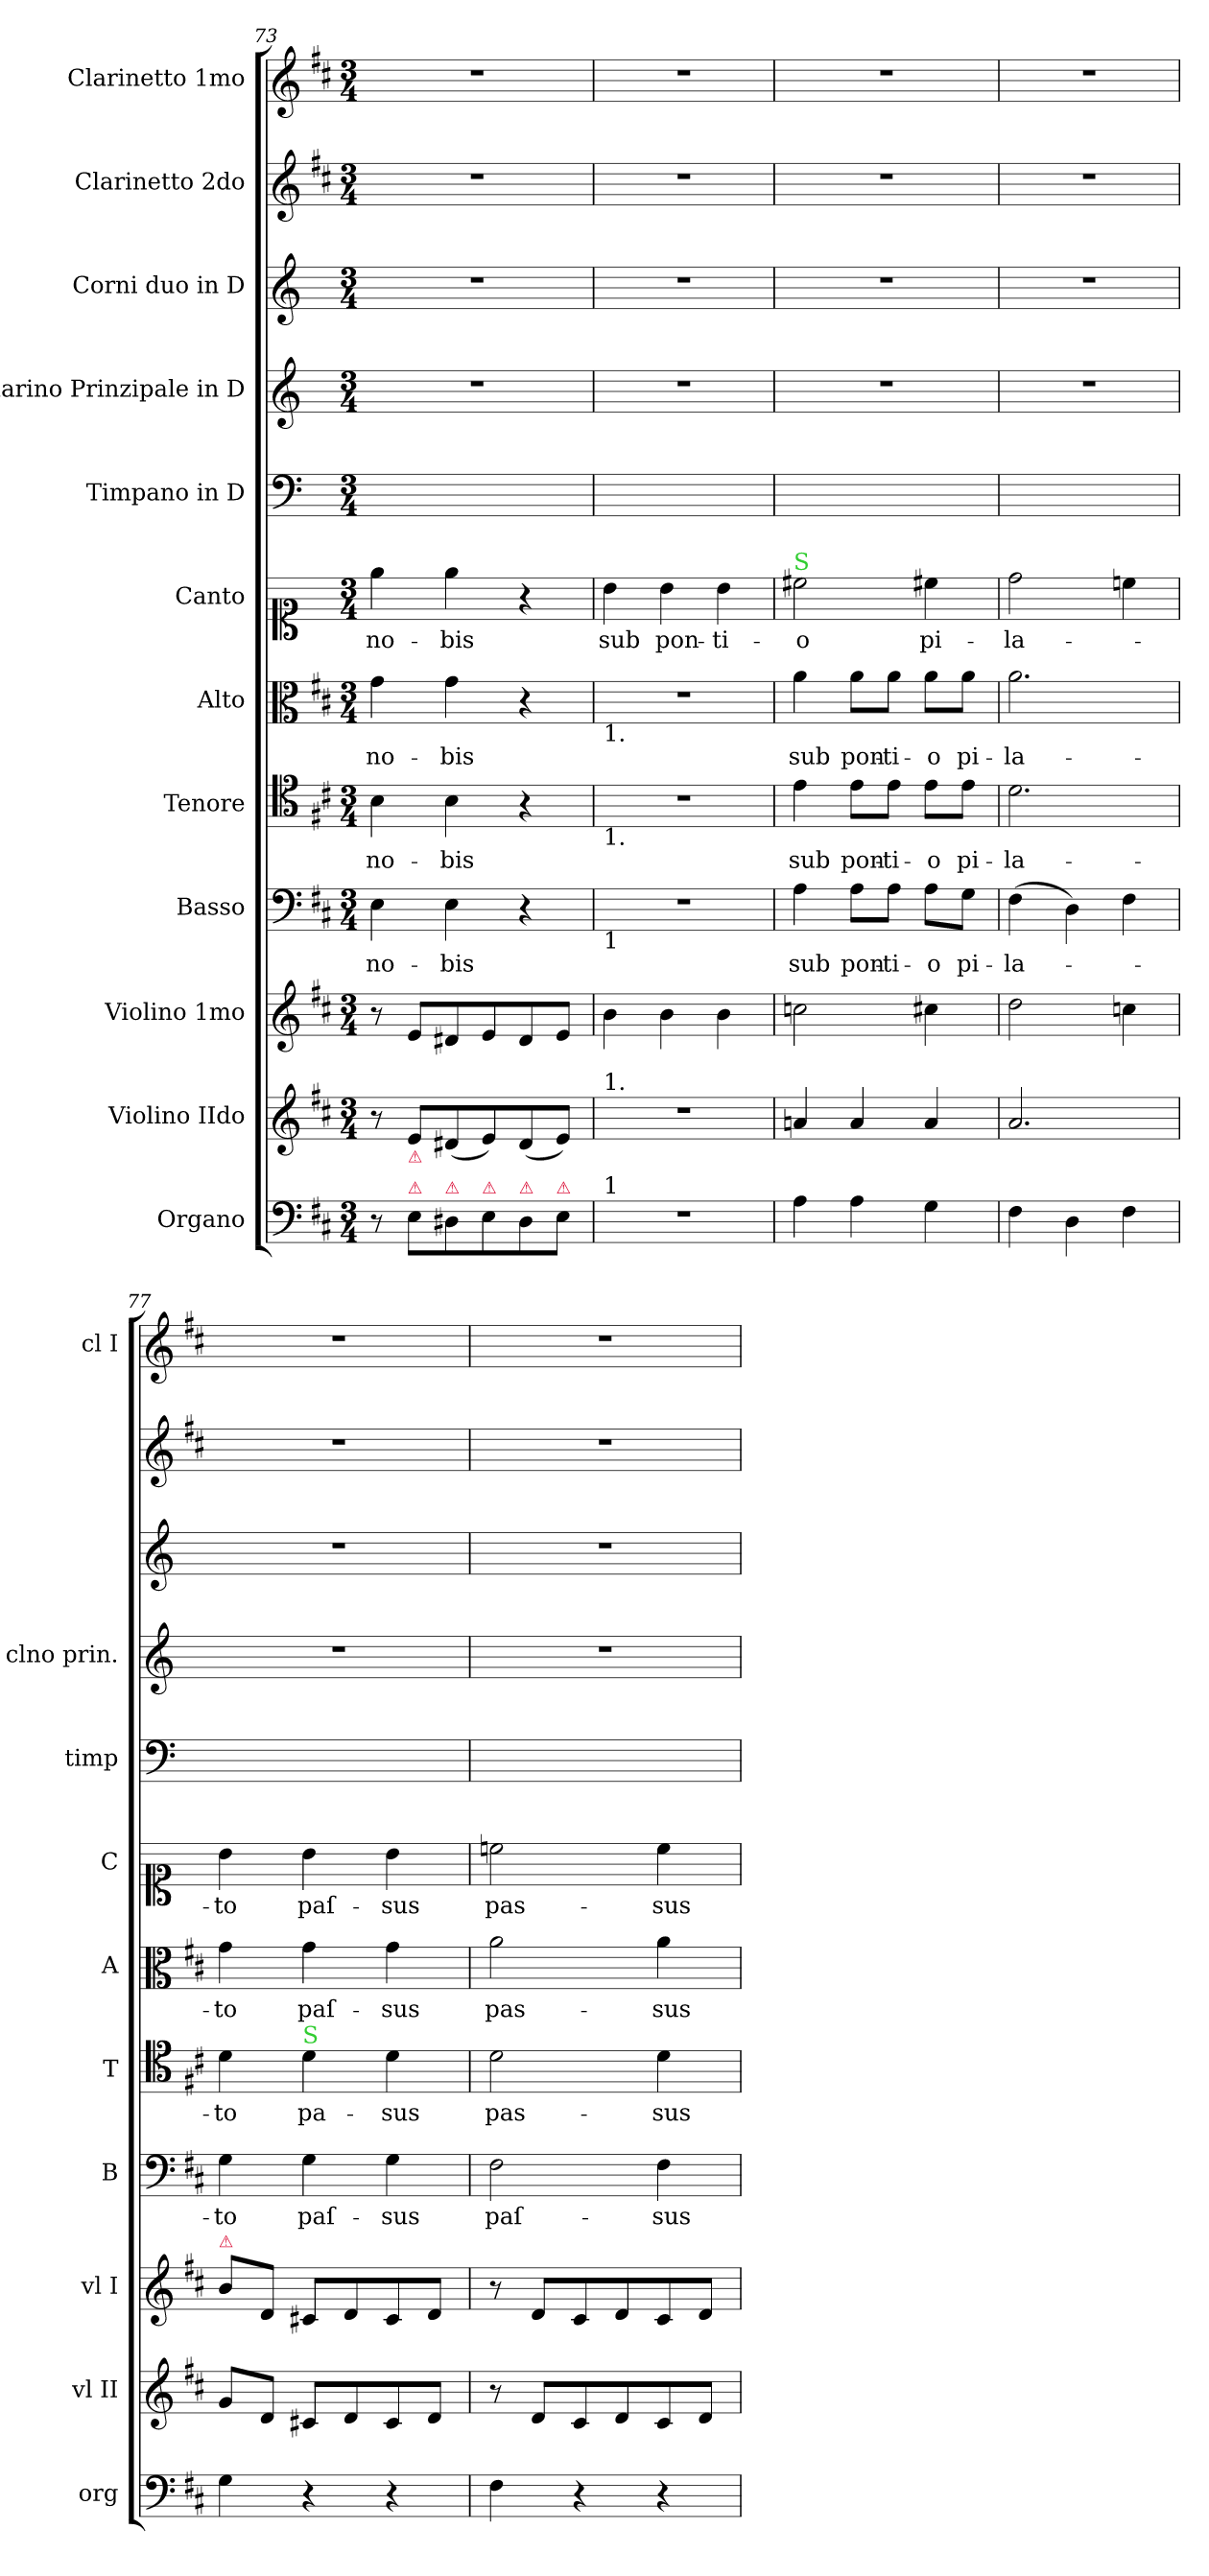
**kern	**kern	**kern	**kern	**text	**kern	**text	**kern	**text	**kern	**text	**kern	**kern	**kern	**kern	**kern
*part12	*part11	*part10	*part9	*part9	*part8	*part8	*part7	*part7	*part6	*part6	*part5	*part4	*part3	*part2	*part1
*staff12	*staff11	*staff10	*staff9	*staff9	*staff8	*staff8	*staff7	*staff7	*staff6	*staff6	*staff5	*staff4	*staff3	*staff2	*staff1
*I"Organo	*I"Violino IIdo	*I"Violino 1mo	*I"Basso	*	*I"Tenore	*	*I"Alto	*	*I"Canto	*	*I"Timpano in D	*I"Clarino Prinzipale in D	*I"Corni duo in D	*I"Clarinetto 2do	*I"Clarinetto 1mo
*I'org	*I'vl II	*I'vl I	*I'B	*	*I'T	*	*I'A	*	*I'C	*	*I'timp	*I'clno prin.	*	*	*I'cl I
*clefF4	*clefG2	*clefG2	*clefF4	*	*clefC4	*	*clefC3	*	*clefC1	*	*clefF4	*clefG2	*clefG2	*clefG2	*clefG2
*	*	*	*	*	*	*	*	*	*	*	*ITrd-1c-2	*ITrd-1c-2	*ITrd6c10	*	*
*k[f#c#]	*k[f#c#]	*k[f#c#]	*k[f#c#]	*	*k[f#c#]	*	*k[f#c#]	*	*	*	*k[f#c#]	*k[f#c#]	*k[f#c#]	*k[f#c#]	*k[f#c#]
*M3/4	*M3/4	*M3/4	*M3/4	*	*M3/4	*	*M3/4	*	*M3/4	*	*M3/4	*M3/4	*M3/4	*M3/4	*M3/4
=73	=73	=73	=73	=73	=73	=73	=73	=73	=73	=73	=73	=73	=73	=73	=73
8r	8r	8r	4E\	no-	4B\	no-	4g\	no-	4ee\	no-	2.ryy	2.r	2.r	2.r	2.r
!	!LO:TX:b:color=crimson:t=⚠	!	!	!	!	!	!	!	!	!	!	!	!	!	!
!LO:TX:a:color=crimson:t=⚠	!	!	!	!	!	!	!	!	!	!	!	!	!	!	!
8E\L	8e/L	8e/L	.	.	.	.	.	.	.	.	.	.	.	.	.
!LO:TX:a:color=crimson:t=⚠	!	!	!	!	!	!	!	!	!	!	!	!	!	!	!
8D#X\	(8d#X/	8d#X/	4E\	-bis	4B\	-bis	4g\	-bis	4ee\	-bis	.	.	.	.	.
!LO:TX:a:color=crimson:t=⚠	!	!	!	!	!	!	!	!	!	!	!	!	!	!	!
8E\	8e/)	8e/	.	.	.	.	.	.	.	.	.	.	.	.	.
!LO:TX:a:color=crimson:t=⚠	!	!	!	!	!	!	!	!	!	!	!	!	!	!	!
8D#\	(8d#/	8d#/	4r	.	4r	.	4r	.	4r	.	.	.	.	.	.
!LO:TX:a:color=crimson:t=⚠	!	!	!	!	!	!	!	!	!	!	!	!	!	!	!
8E\J	8e/J)	8e/J	.	.	.	.	.	.	.	.	.	.	.	.	.
=74	=74	=74	=74	=74	=74	=74	=74	=74	=74	=74	=74	=74	=74	=74	=74
!	!	!	!	!	!	!	!LO:TX:b:t=1.	!	!	!	!	!	!	!	!
!	!	!	!	!	!LO:TX:b:t=1.	!	!	!	!	!	!	!	!	!	!
!	!	!	!LO:TX:b:t=1	!	!	!	!	!	!	!	!	!	!	!	!
!	!LO:TX:a:t=1.	!	!	!	!	!	!	!	!	!	!	!	!	!	!
!LO:TX:a:t=1	!	!	!	!	!	!	!	!	!	!	!	!	!	!	!
2.r	2.r	4b\	2.r	.	2.r	.	2.r	.	4b\	sub	2.ryy	2.r	2.r	2.r	2.r
.	.	4b\	.	.	.	.	.	.	4b\	pon-	.	.	.	.	.
.	.	4b\	.	.	.	.	.	.	4b\	-ti-	.	.	.	.	.
=75	=75	=75	=75	=75	=75	=75	=75	=75	=75	=75	=75	=75	=75	=75	=75
!	!	!	!	!	!	!	!	!	!LO:TX:a:color=limegreen:t=S	!	!	!	!	!	!
4A\	4an/	2ccn\	4A\	sub	4e\	sub	4a\	sub	2cc#\	-o	2.ryy	2.r	2.r	2.r	2.r
4A\	4a/	.	8A\L	pon-	8e\L	pon-	8a\L	pon-	.	.	.	.	.	.	.
.	.	.	8A\J	-ti-	8e\J	-ti-	8a\J	-ti-	.	.	.	.	.	.	.
4G\	4a/	4cc#X\	8A\L	-o	8e\L	-o	8a\L	-o	4cc#X\	pi-	.	.	.	.	.
.	.	.	8G\J	pi-	8e\J	pi-	8a\J	pi-	.	.	.	.	.	.	.
=76	=76	=76	=76	=76	=76	=76	=76	=76	=76	=76	=76	=76	=76	=76	=76
4F#\	2.a/	2dd\	(4F#\	-la-	2.d\	-la-	2.a\	-la-	2dd\	-la-	2.ryy	2.r	2.r	2.r	2.r
4D\	.	.	4D\)	.	.	.	.	.	.	.	.	.	.	.	.
4F#\	.	4ccn\	4F#\	.	.	.	.	.	4ccn\	.	.	.	.	.	.
=77	=77	=77	=77	=77	=77	=77	=77	=77	=77	=77	=77	=77	=77	=77	=77
!	!	!LO:TX:a:color=crimson:t=⚠	!	!	!	!	!	!	!	!	!	!	!	!	!
4G\	8g/L	8b\L	4G\	-to	4d\	-to	4g\	-to	4b\	-to	2.ryy	2.r	2.r	2.r	2.r
.	8d/J	8d/J	.	.	.	.	.	.	.	.	.	.	.	.	.
!	!	!	!	!	!LO:TX:a:color=limegreen:t=S	!	!	!	!	!	!	!	!	!	!
4r	8c#X/L	8c#X/L	4G\	paſ-	4d\	pa-	4g\	paſ-	4b\	paſ-	.	.	.	.	.
.	8d/	8d/	.	.	.	.	.	.	.	.	.	.	.	.	.
4r	8c#/	8c#/	4G\	-sus	4d\	-sus	4g\	-sus	4b\	-sus	.	.	.	.	.
.	8d/J	8d/J	.	.	.	.	.	.	.	.	.	.	.	.	.
=78	=78	=78	=78	=78	=78	=78	=78	=78	=78	=78	=78	=78	=78	=78	=78
!	!	!	!	!LO:LY:i	!	!LO:LY:i	!	!LO:LY:i	!	!LO:LY:i	!	!	!	!	!
4F#\	8r	8r	2F#\	paſ-	2d\	pas-	2a\	pas-	2ccn\	pas-	2.ryy	2.r	2.r	2.r	2.r
.	8d/L	8d/L	.	.	.	.	.	.	.	.	.	.	.	.	.
4r	8c#/	8c#/	.	.	.	.	.	.	.	.	.	.	.	.	.
.	8d/	8d/	.	.	.	.	.	.	.	.	.	.	.	.	.
!	!	!	!	!LO:LY:i	!	!LO:LY:i	!	!LO:LY:i	!	!LO:LY:i	!	!	!	!	!
4r	8c#/	8c#/	4F#\	-sus	4d\	-sus	4a\	-sus	4cc\	-sus	.	.	.	.	.
.	8d/J	8d/J	.	.	.	.	.	.	.	.	.	.	.	.	.
=	=	=	=	=	=	=	=	=	=	=	=	=	=	=	=
*-	*-	*-	*-	*-	*-	*-	*-	*-	*-	*-	*-	*-	*-	*-	*-
